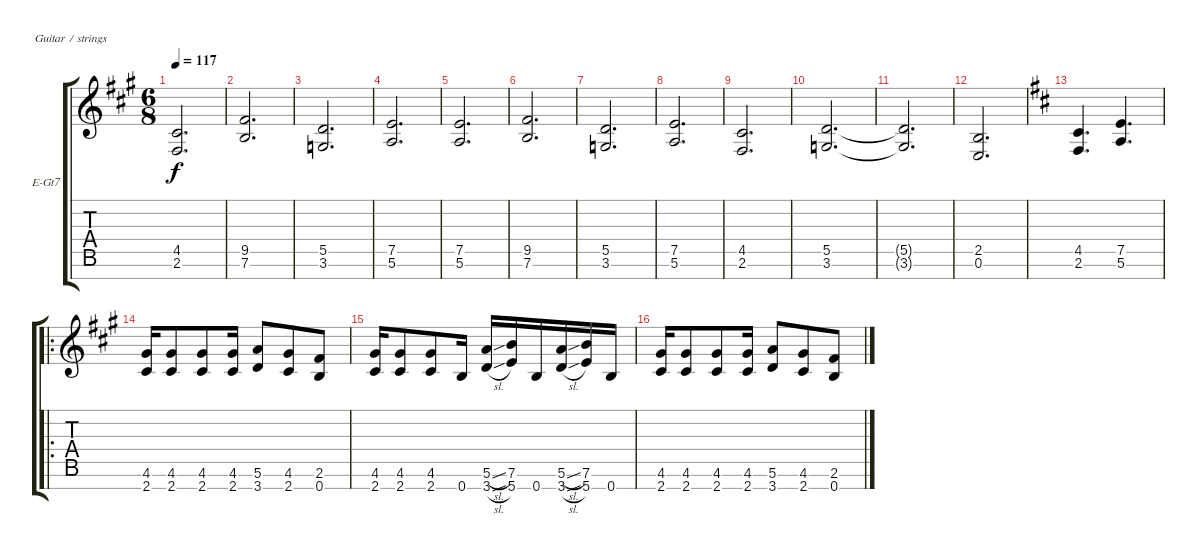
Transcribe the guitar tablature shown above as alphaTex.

\bracketExtendMode groupsimilarinstruments
\firstSystemTrackNameOrientation horizontal
\otherSystemsTrackNameOrientation horizontal
\track ("Lead / Rhythm Guitar 3" "E-Gt7") {instrument distortionguitar}
\staff {score tabs}
\tuning (E4 B3 G3 D3 A2 E2 B1)
\ts (6 8)
\tempo 117
\clef g2
\ks a
(4.5 2.6).2{d dy f} |
(9.5 7.6).2{d} |
(5.5 3.6).2{d} |
(7.5 5.6).2{d} |
(7.5 5.6).2{d} |
(9.5 7.6).2{d} |
(5.5 3.6).2{d} |
(7.5 5.6).2{d} |
(4.5 2.6).2{d} |
(5.5 3.6).2{d} |
(5.5{t} 3.6{t}).2{d} |
(2.5 0.6).2{d} |
\ks d
(4.5 2.6).4{d} (7.5 5.6).4{d} |
\ro
\ks a
(4.6 2.7).16{ot 8vb} (4.6 2.7).8{ot 8vb} (4.6 2.7).8{ot 8vb} (4.6 2.7).16{ot 8vb} (5.6 3.7).8{ot 8vb} (4.6 2.7).8{ot 8vb} (2.6 0.7).8{ot 8vb} |
(4.6 2.7).16{ot 8vb} (4.6 2.7).8{ot 8vb} (4.6 2.7).8{ot 8vb} 0.7.16{ot 8vb} (5.6{sl} 3.7{sl}).16{ot 8vb} (7.6 5.7).16{ot 8vb} 0.7.16{ot 8vb} (5.6{sl} 3.7{sl}).16{ot 8vb} (7.6 5.7).16{ot 8vb} 0.7.16{ot 8vb} |
(4.6 2.7).16{ot 8vb} (4.6 2.7).8{ot 8vb} (4.6 2.7).8{ot 8vb} (4.6 2.7).16{ot 8vb} (5.6 3.7).8{ot 8vb} (4.6 2.7).8{ot 8vb} (2.6 0.7).8{ot 8vb}
